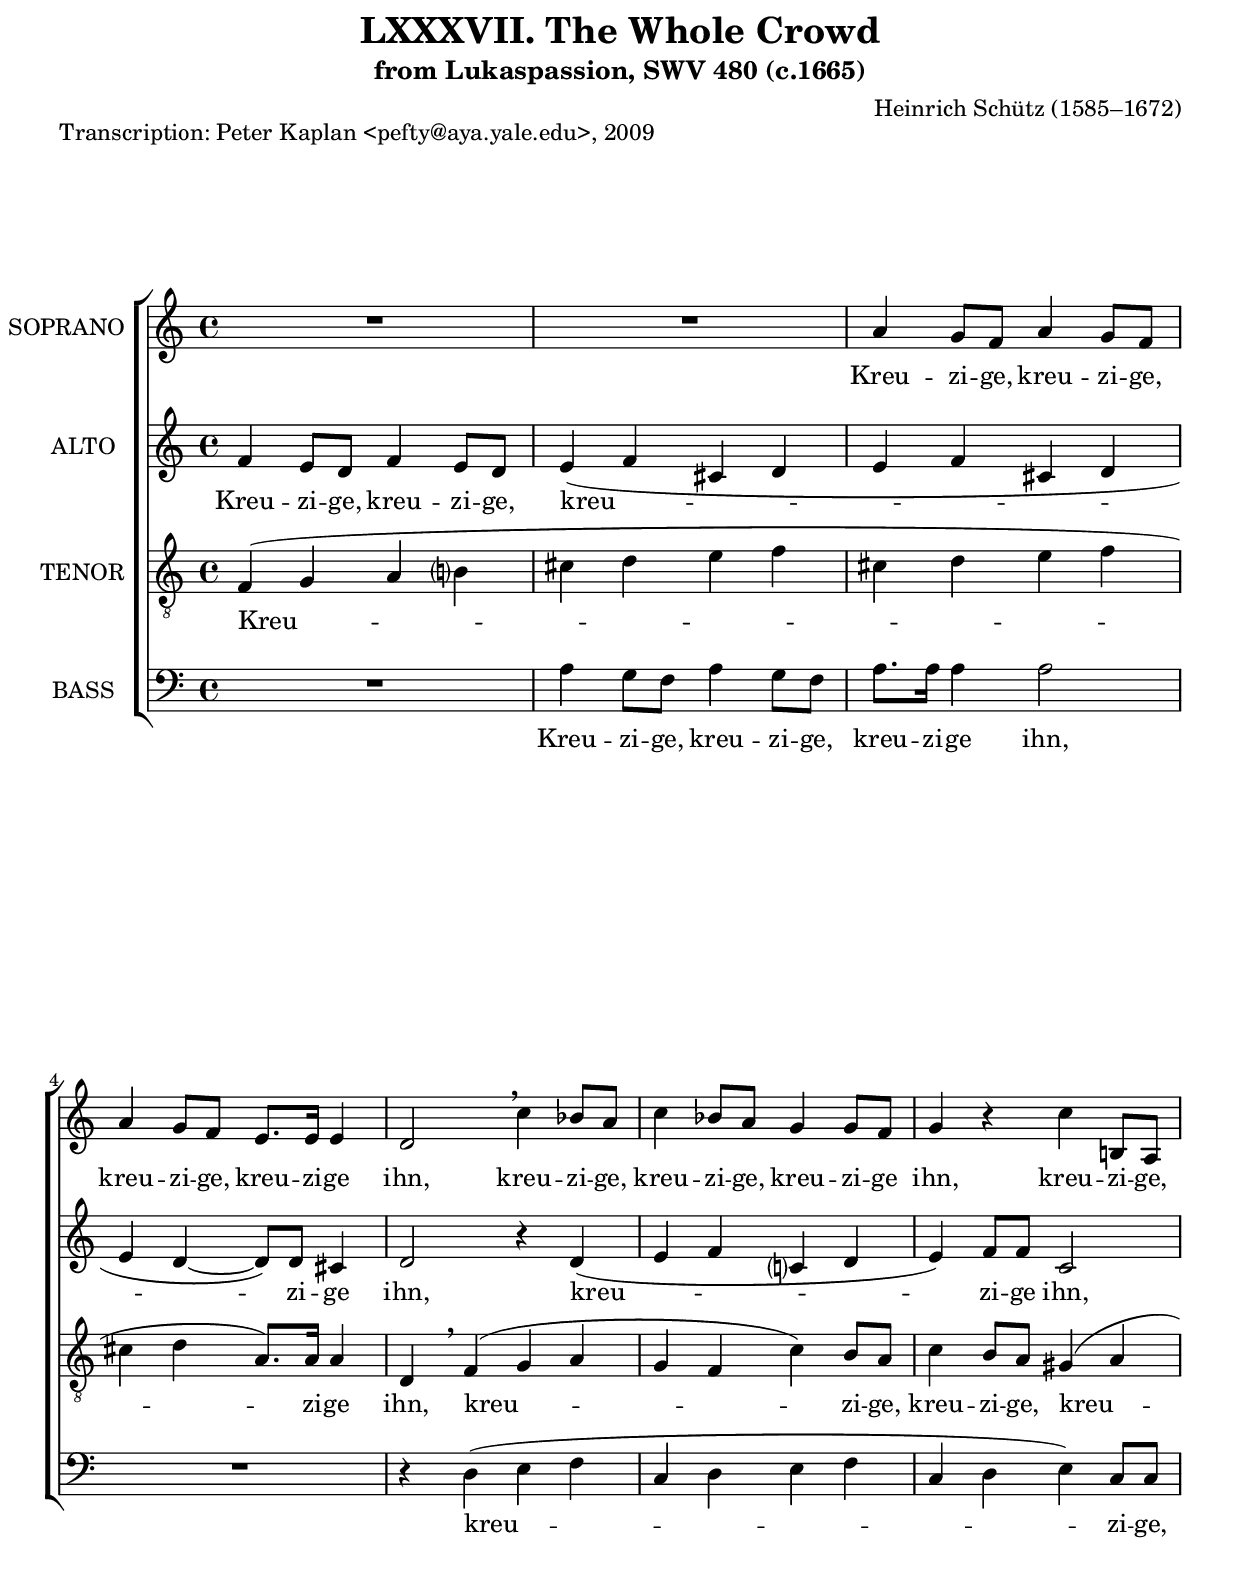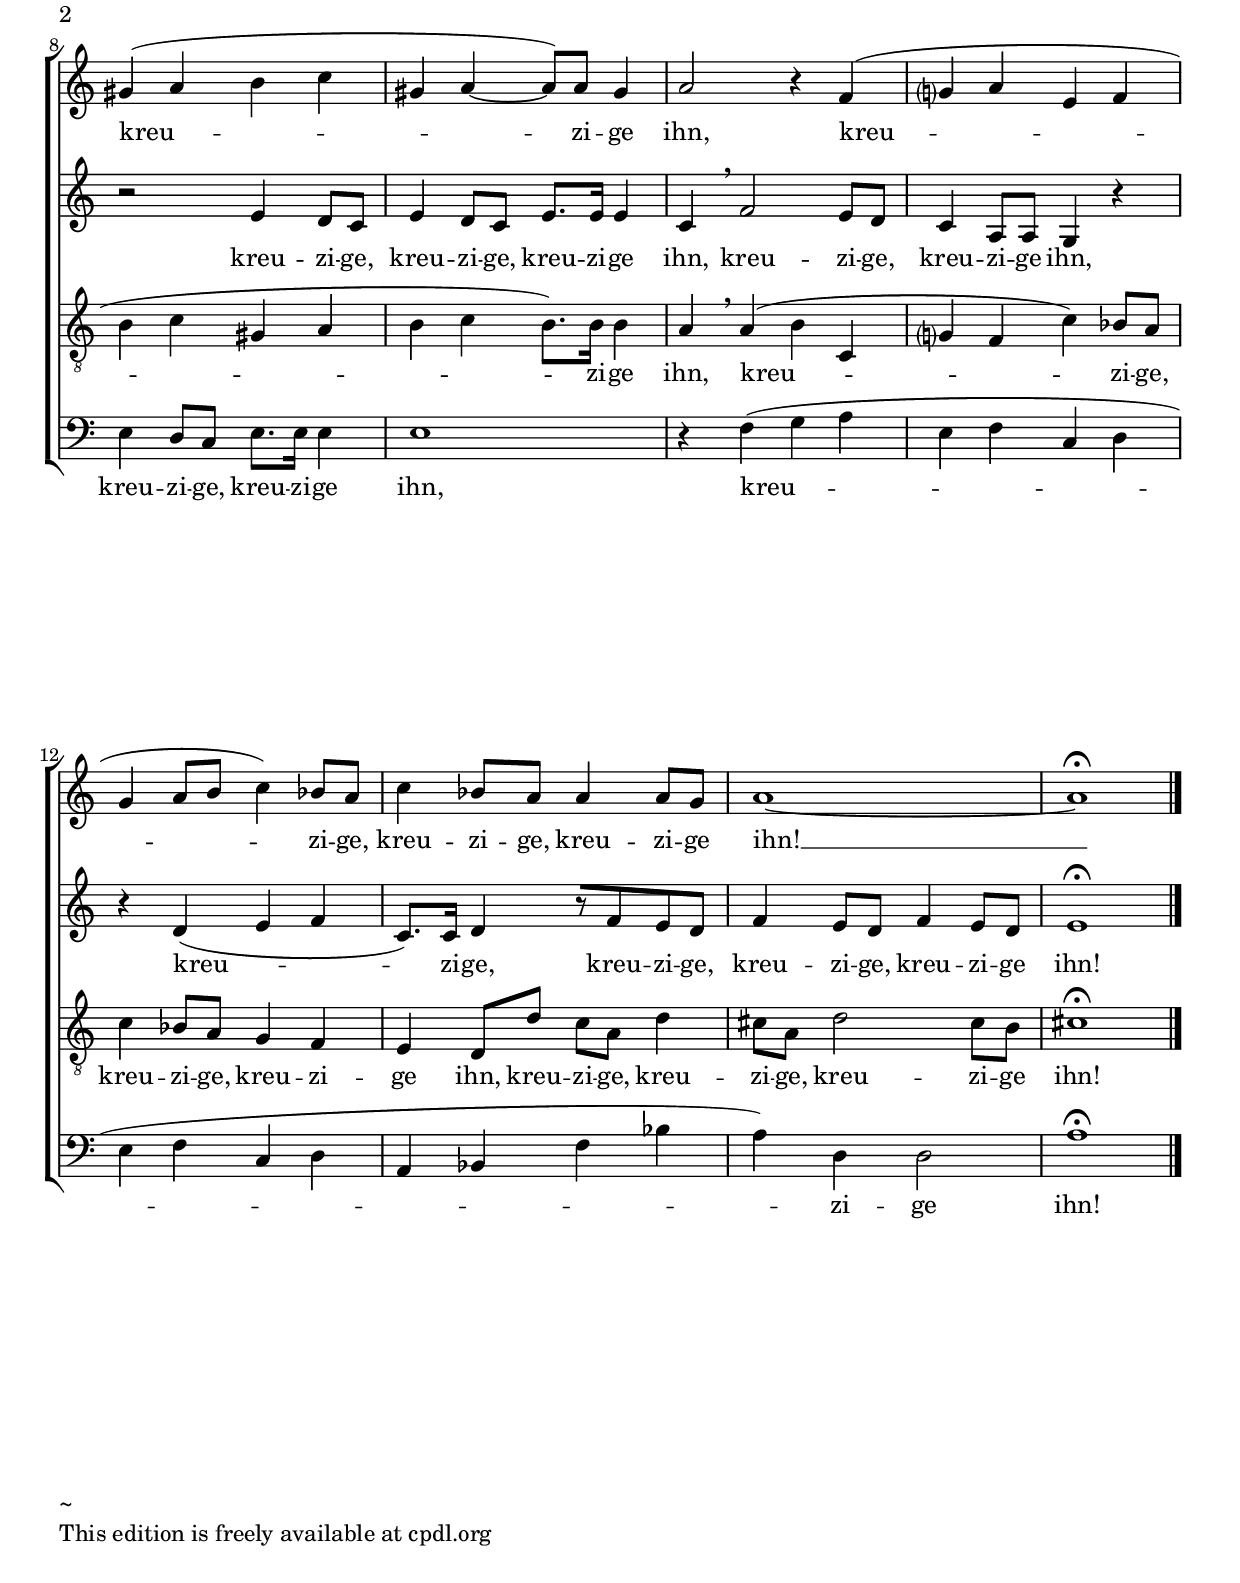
     \version "2.10.10"
\paper {
  between-system-space = 2.0\cm
  between-system-padding = #1
  ragged-bottom=##f
  ragged-last-bottom=##f
  bottom-margin = 2.0\cm
  top-margin = 0.1\cm
%  system-count = #6
  systemSeparatorMarkup = ""
}
\header {
    title = "LXXXVII. The Whole Crowd"
    subtitle = "from Lukaspassion, SWV 480 (c.1665)"
    composer = "Heinrich Schütz (1585–1672)"
    date = "1623"
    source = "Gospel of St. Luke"
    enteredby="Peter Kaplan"
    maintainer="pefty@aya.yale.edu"
    piece ="Transcription: Peter Kaplan <pefty@aya.yale.edu>, 2009"
    texidoc = "

Translation of text:
Jesus of Nazareth."
}

     \score { 
      <<
        \new ChoirStaff <<
        \new Staff = CantusOne <<
               {  
      <<
     \override Stem #'neutral-direction = #up 
%    \override Staff.TimeSignature #'style = #'()
        \clef treble
        \key a \minor 
        \new Voice = "CantusOne" {
     \override NoteHead #'style = #'baroque
        \set Staff.midiInstrument = "synth voice"
        \set Staff.vocalName = "SOPRANO "

\time 4/4
R1
R1
a'4 g'8 f' a'4 g'8 f'
a'4 g'8 f' e'8. e'16 e'4
% measure 5
d'2 \breathe c''4 bes'8 a'
c''4 bes'8 a' g'4 g'8 f'
g'4 r c'' b!8 a
gis'4( a' b' c''
gis'4 a'~a'8) a' gis'4
% measure 10
a'2 r4 f'(
g'?4 a' e' f'
g'4 a'8 b' c''4) bes'8 a'
c''4 bes'8 a' a'4 a'8 g' 
% measure 15
a'1~
a'1\fermata
\bar "|."
}
>>
}

>>

\new Lyrics 
\lyricsto "CantusOne"
        { 


Kreu -- zi -- ge, kreu -- zi -- ge,
kreu -- zi -- ge, kreu -- zi -- ge
ihn, kreu -- zi -- ge,
kreu -- zi -- ge, kreu -- zi -- ge
ihn, kreu -- zi -- ge,
kreu -- 
 zi -- ge
ihn, kreu -- 
 zi -- ge,
kreu -- zi -- ge, kreu -- zi -- ge
ihn!
__
}



        \new Staff = Altus <<
               {  
      <<
     \override Stem #'neutral-direction = #up 
 %   \override Staff.TimeSignature #'style = #'()
        \clef treble
        \key a \minor 
        \new Voice = "Altus" {
     \override NoteHead #'style = #'baroque
        \set Staff.midiInstrument = "synth voice"
        \set Staff.vocalName = "ALTO "

\time 4/4
f'4 e'8 d' f'4 e'8 d'
e'4( f' cis' d'
e'4 f' cis' d'
e'4 d'~d'8) d' cis'4
% measure 5
d'2 r4 d'(
e'4 f' c'? d'
e'4) f'8 f' c'2
r2 e'4 d'8 c'
e'4 d'8 c' e'8. e'16 e'4
% measure 10
c'4 \breathe f'2 e'8 d'
c'4 a8 a g4 r
r4 d'( e' f'
c'8.) c'16 d'4 r8[ f' e' d']
f'4 e'8 d' f'4 e'8 d'
% measure 15
e'1\fermata
\bar "|."
}
>>
}

>>

\new Lyrics 
\lyricsto "Altus"
        { 

Kreu -- zi -- ge, kreu -- zi -- ge,
kreu -- 

 zi -- ge
ihn, kreu -- 

 zi -- ge ihn, 
 kreu -- zi -- ge,
kreu -- zi -- ge, kreu -- zi -- ge
ihn, kreu -- zi -- ge,
kreu -- zi -- ge ihn, 
 kreu -- 
 zi -- ge, kreu -- zi -- ge, 
kreu -- zi -- ge, kreu -- zi -- ge
ihn!
}


        \new Staff = Tenor <<
               {  
      <<
     \override Stem #'neutral-direction = #up 
%    \override Staff.TimeSignature #'style = #'()
        \clef "G_8"
        \key a \minor 
        \new Voice = "Tenor" {
     \override NoteHead #'style = #'baroque
        \set Staff.midiInstrument = "synth voice"
        \set Staff.vocalName = "TENOR "

\time 4/4
f4( g a b?
cis'4 d' e' f'
cis'4 d' e' f'
cis'4 d' a8.) a16 a4
% measure 5
d4 \breathe f4( g a
g4 f c') b8 a
c'4 b8 a gis4( a 
b4 c' gis a
b4 c' b8.) b16 b4
% measure 10
a4 \breathe a( b c
g?4 f c') bes8 a 
c'4 bes8 a g4 f
e4 d8 d' c' a d'4
cis'8 a d'2 cis'8 b
% measure 15
cis'1\fermata
\bar "|."
}
>>
}

>>

\new Lyrics 
\lyricsto "Tenor"
        { 
Kreu -- 


 zi -- ge 
ihn, kreu -- 
 zi -- ge, 
kreu -- zi -- ge, kreu -- 

 zi -- ge 
ihn, kreu -- 
 zi -- ge,
kreu -- zi -- ge, kreu -- zi -- 
ge ihn, kreu -- zi -- ge, kreu -- 
zi -- ge, kreu -- zi -- ge 
ihn!
}


        \new Staff = Bassus <<
               {  
      <<
     \override Stem #'neutral-direction = #up 
 %   \override Staff.TimeSignature #'style = #'()
        \clef bass
        \key a \minor 
        \new Voice = "Bassus" {
     \override NoteHead #'style = #'baroque
        \set Staff.midiInstrument = "synth voice"
        \set Staff.vocalName = "BASS "

\time 4/4
R1
a4 g8 f a4 g8 f
a8. a16 a4 a2
R1
% measure 5
r4 d( e f
c4 d e f
c d e) c8 c
e4 d8 c e8. e16 e4
e1
% measure 10
r4 f( g a
e4 f c d
e4 f c d
a,4 bes, f bes
a4) d d2
% measure 15
a1\fermata
\bar "|."
}
>>
}

>>

\new Lyrics 
\lyricsto "Bassus"
        { 


Kreu -- zi -- ge, kreu -- zi -- ge,
kreu -- zi -- ge ihn,
 
 kreu -- 

 zi -- ge,
kreu -- zi -- ge, kreu -- zi -- ge
ihn, 
 kreu -- 



zi -- ge
ihn!
}


>>


>>
   






%{
\midi { 
\context { 
\Score 
tempoWholesPerMinute = #(ly:make-moment 72 4) 
} 
} 
%}







     }
\layout { 
         \context { 
          \Staff \consists "Horizontal_bracket_engraver" 
          }
         }
\markup{\column{\line{ ~ } \line{This edition is freely available at cpdl.org}} 
} 



















